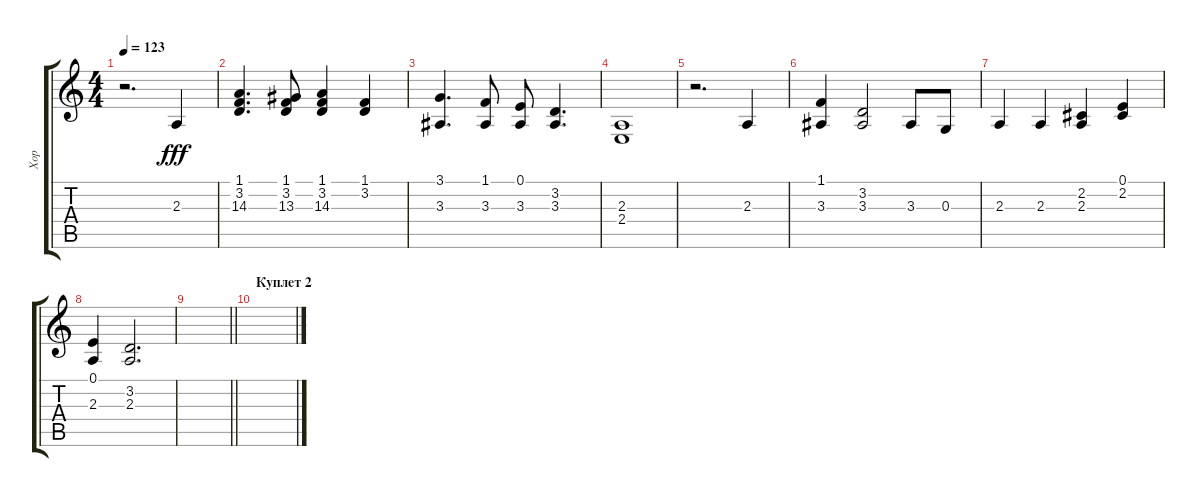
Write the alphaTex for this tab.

\track ("Хор" "Хор") {instrument choiraahs}
\staff {score tabs}
\tuning (E4 B3 G3 D3 A2 E2) {hide}
\ts (4 4)
\tempo 123
\clef g2
\ks c
r.2{d dy fff} 2.3.4 |
(1.1 3.2 14.3).4{d} (1.1 3.2 13.3).8 (1.1 3.2 14.3).4 (1.1 3.2).4 |
(3.1 3.3).4{d} (1.1 3.3).8 (0.1 3.3).8 (3.2 3.3).4{d} |
(2.3 2.4).1 |
r.2{d} 2.3.4 |
(1.1 3.3).4 (3.2 3.3).2 3.3.8 0.3.8 |
2.3.4 2.3.4 (2.2 2.3).4 (0.1 2.2).4 |
(0.1 2.3).4 (3.2 2.3).2{d} |
\barLineRight lightlight
|
\section ("" "Куплет 2")
